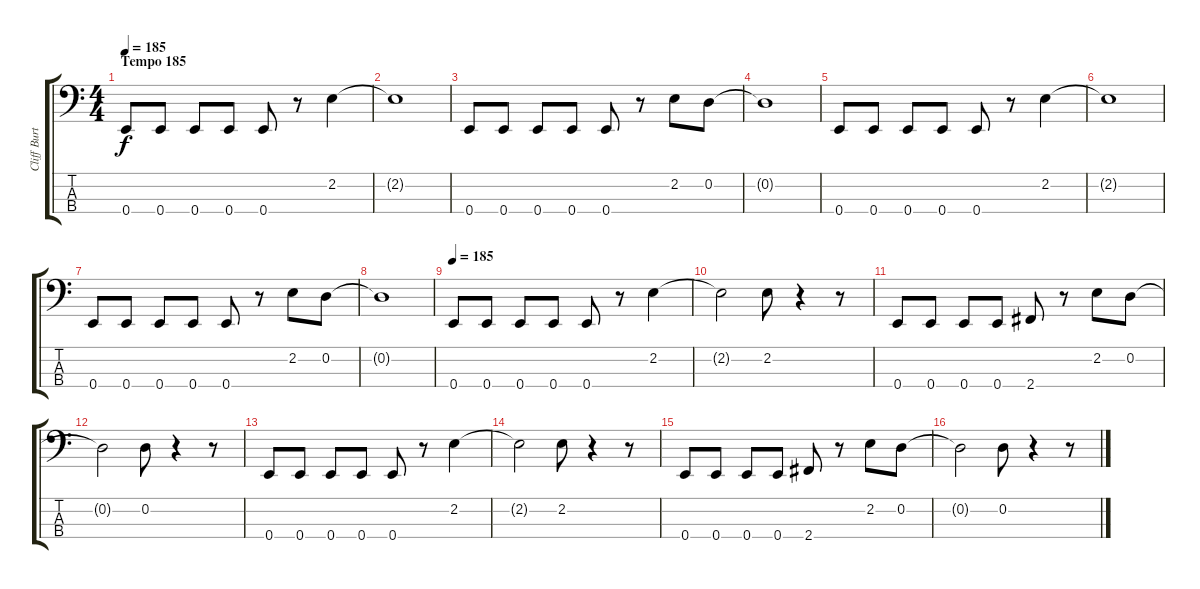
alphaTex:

\track ("Cliff Burton (Bass)" "Cliff Burt") {instrument electricbasspick}
\staff {score tabs}
\tuning (G2 D2 A1 E1) {hide}
\ts (4 4)
\section ("" "Tempo 185")
\tempo 185
\clef f4
\ks c
0.4.8{dy f} 0.4.8 0.4.8 0.4.8 0.4.8 r.8 2.2.4 |
2.2{t}.1 |
0.4.8 0.4.8 0.4.8 0.4.8 0.4.8 r.8 2.2.8 0.2.8 |
0.2{t}.1 |
0.4.8 0.4.8 0.4.8 0.4.8 0.4.8 r.8 2.2.4 |
2.2{t}.1 |
0.4.8 0.4.8 0.4.8 0.4.8 0.4.8 r.8 2.2.8 0.2.8 |
0.2{t}.1 |
\tempo 185
0.4.8 0.4.8 0.4.8 0.4.8 0.4.8 r.8 2.2.4 |
2.2{t}.2 2.2.8 r.4 r.8 |
0.4.8 0.4.8 0.4.8 0.4.8 2.4.8 r.8 2.2.8 0.2.8 |
0.2{t}.2 0.2.8 r.4 r.8 |
0.4.8 0.4.8 0.4.8 0.4.8 0.4.8 r.8 2.2.4 |
2.2{t}.2 2.2.8 r.4 r.8 |
0.4.8 0.4.8 0.4.8 0.4.8 2.4.8 r.8 2.2.8 0.2.8 |
0.2{t}.2 0.2.8 r.4 r.8
